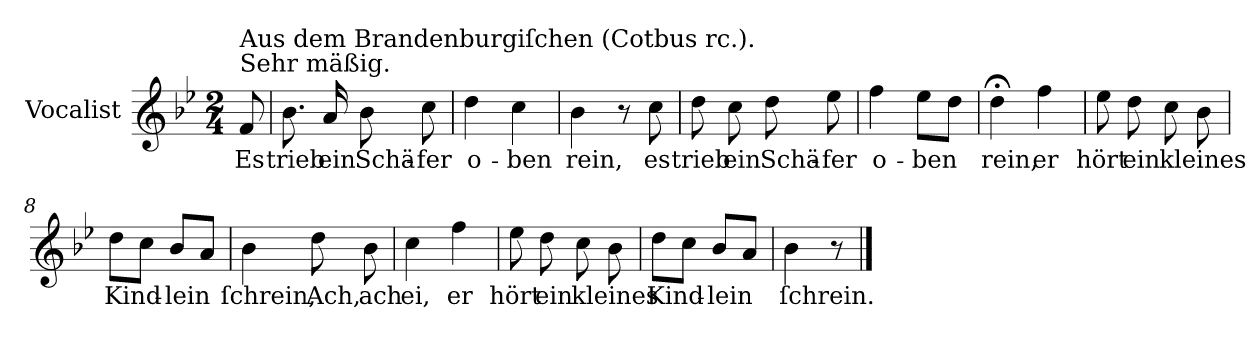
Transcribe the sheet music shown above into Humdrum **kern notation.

**kern	**text
*part1	*part1
*staff1	*staff1
*I"Vocalist	*
*k[b-e-]	*
*B-:	*
*M2/4	*
=	=
!LO:TX:a:t=Sehr mäßig.	!
!LO:TX:a:t=Aus dem Brandenburgiſchen (Cotbus rc.).	!
8f	Es
=1	=1
8.b-	trieb
16a	ein
8b-	Schä-
8cc	-fer
=2	=2
4dd	o-
4cc	-ben
=3	=3
4b-	rein,
8r	.
8cc	es
=4	=4
8dd	trieb
8cc	ein
8dd	Schä-
8ee-	-fer
=5	=5
4ff	o-
8ee-L	-ben
8ddJ	.
=6	=6
4dd;<	rein,
4ff	er
=7	=7
8ee-	hört
8dd	ein
8cc	kleines
8b-	.
=8	=8
8ddL	Kind-
8ccJ	.
8b-L	-lein
8aJ	.
=9	=9
4b-	ſchrein,
8dd	Ach,
8b-	ach
=10	=10
4cc	ei,
4ff	er
=11	=11
8ee-	hört
8dd	ein
8cc	kleines
8b-	.
=12	=12
8ddL	Kind-
8ccJ	.
8b-L	-lein
8aJ	.
=13	=13
4b-	ſchrein.
8r	.
==	==
*-	*-
